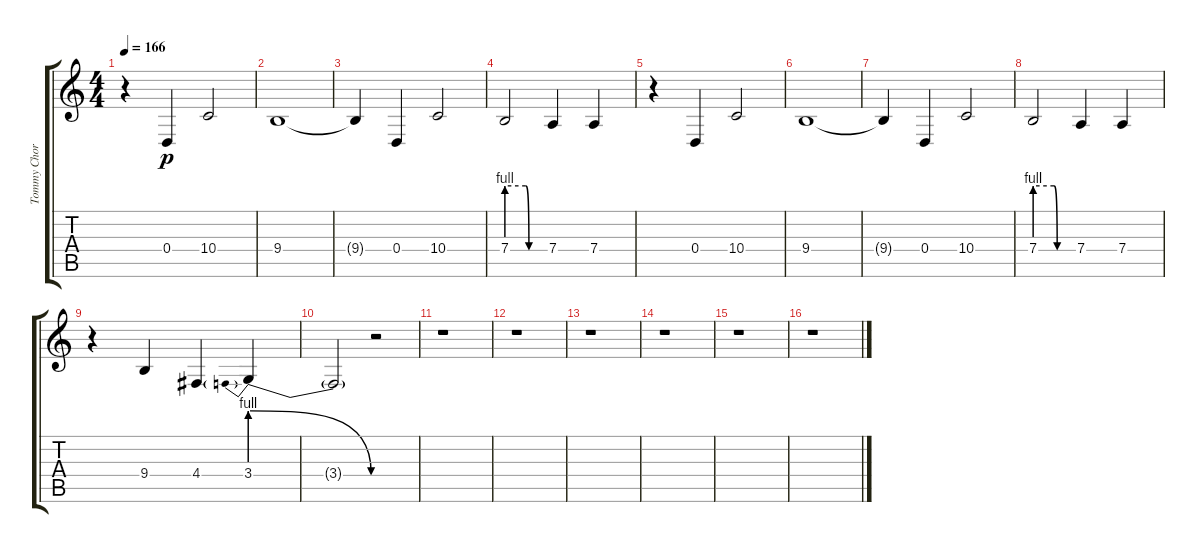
\track ("Tommy Chorus" "Tommy Chor") {instrument flute}
\staff {score tabs}
\tuning (E4 B3 G3 D3 A2 E2) {hide}
\ts (4 4)
\tempo 166
\clef g2
\ks c
r.4{dy p} 0.4.4 10.4.2 |
9.4.1 |
9.4{t}.4 0.4.4 10.4.2 |
7.4{be (custom 0 4 30 4 35 0 60 0)}.2 7.4.4 7.4.4 |
r.4 0.4.4 10.4.2 |
9.4.1 |
9.4{t}.4 0.4.4 10.4.2 |
7.4{be (custom 0 4 30 4 35 0 40 0 60 0)}.2 7.4.4 7.4.4 |
r.4 9.4.4 4.4.4 3.4{be (prebendrelease 0 4 60 0)}.4 |
3.4{t}.2 r.2 |
r.1 |
r.1 |
r.1 |
r.1 |
r.1 |
r.1
